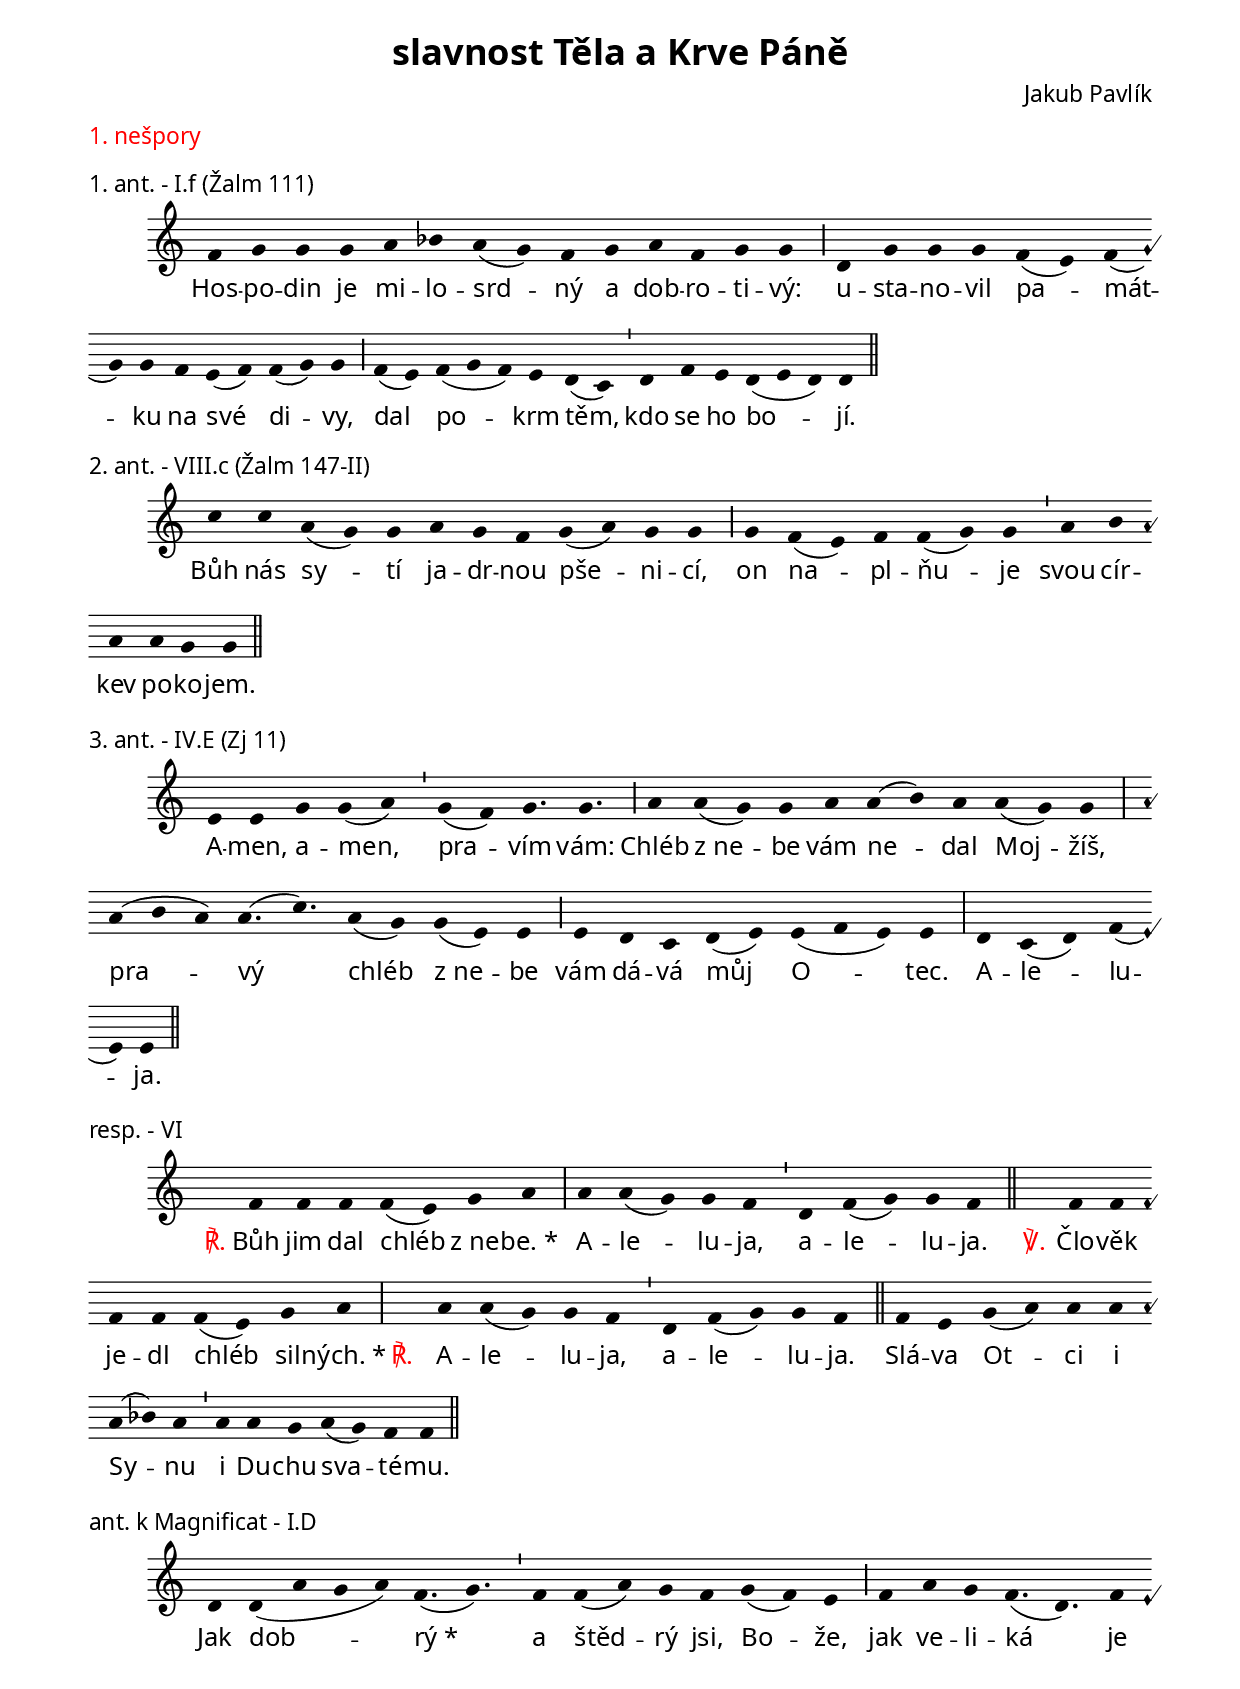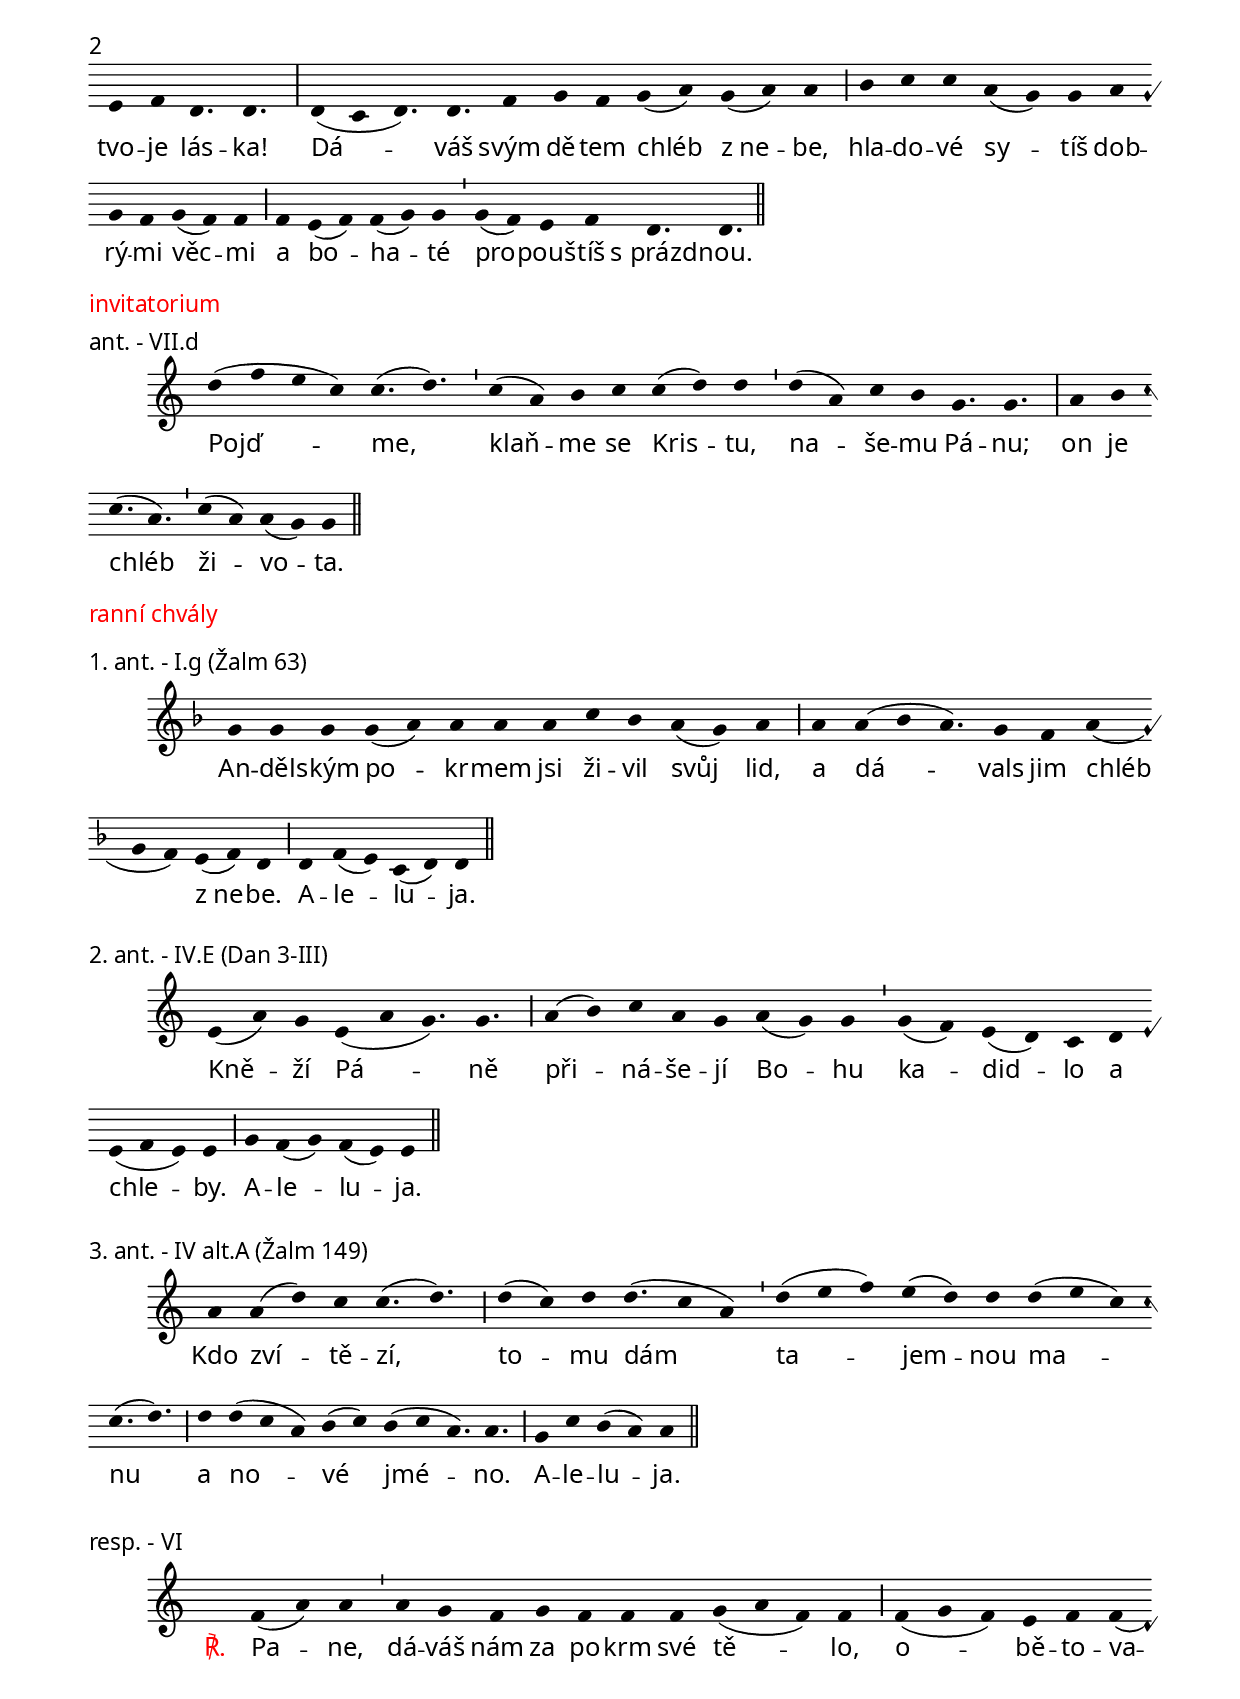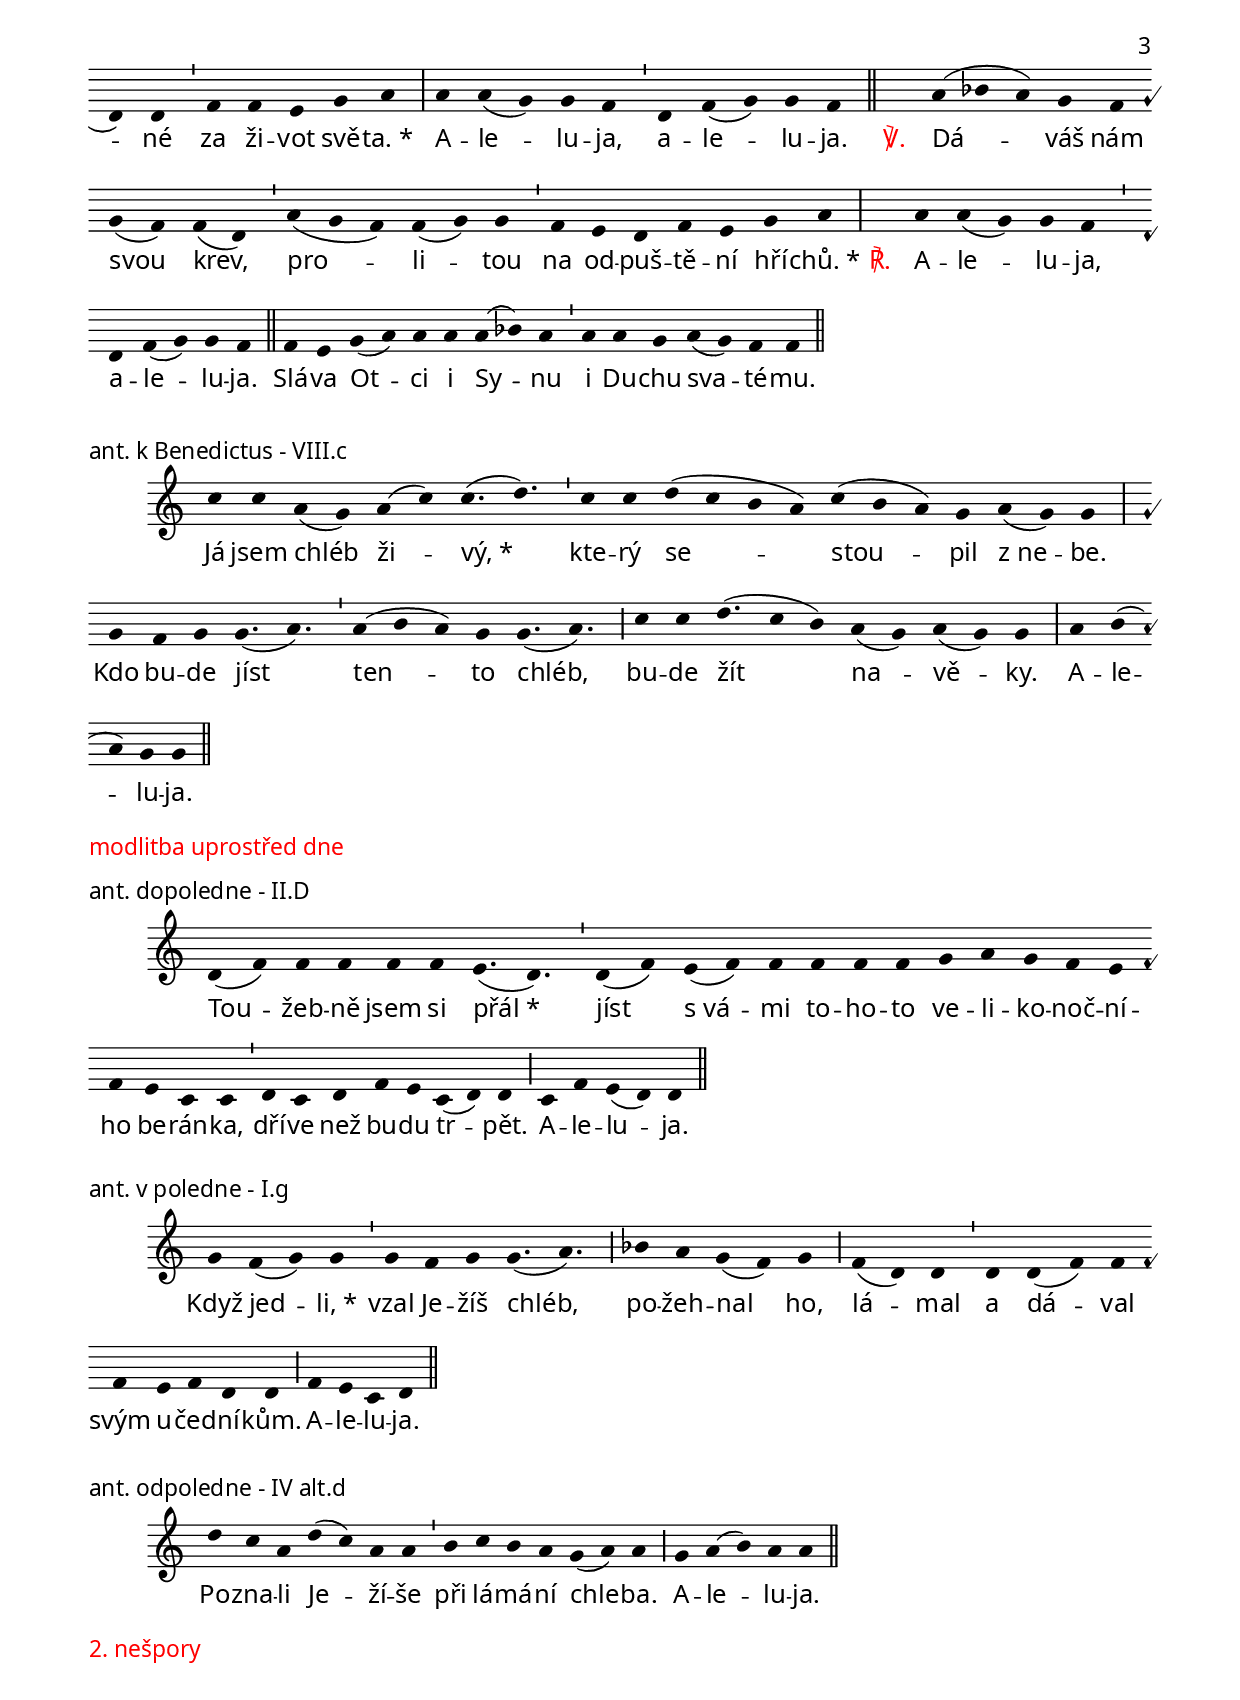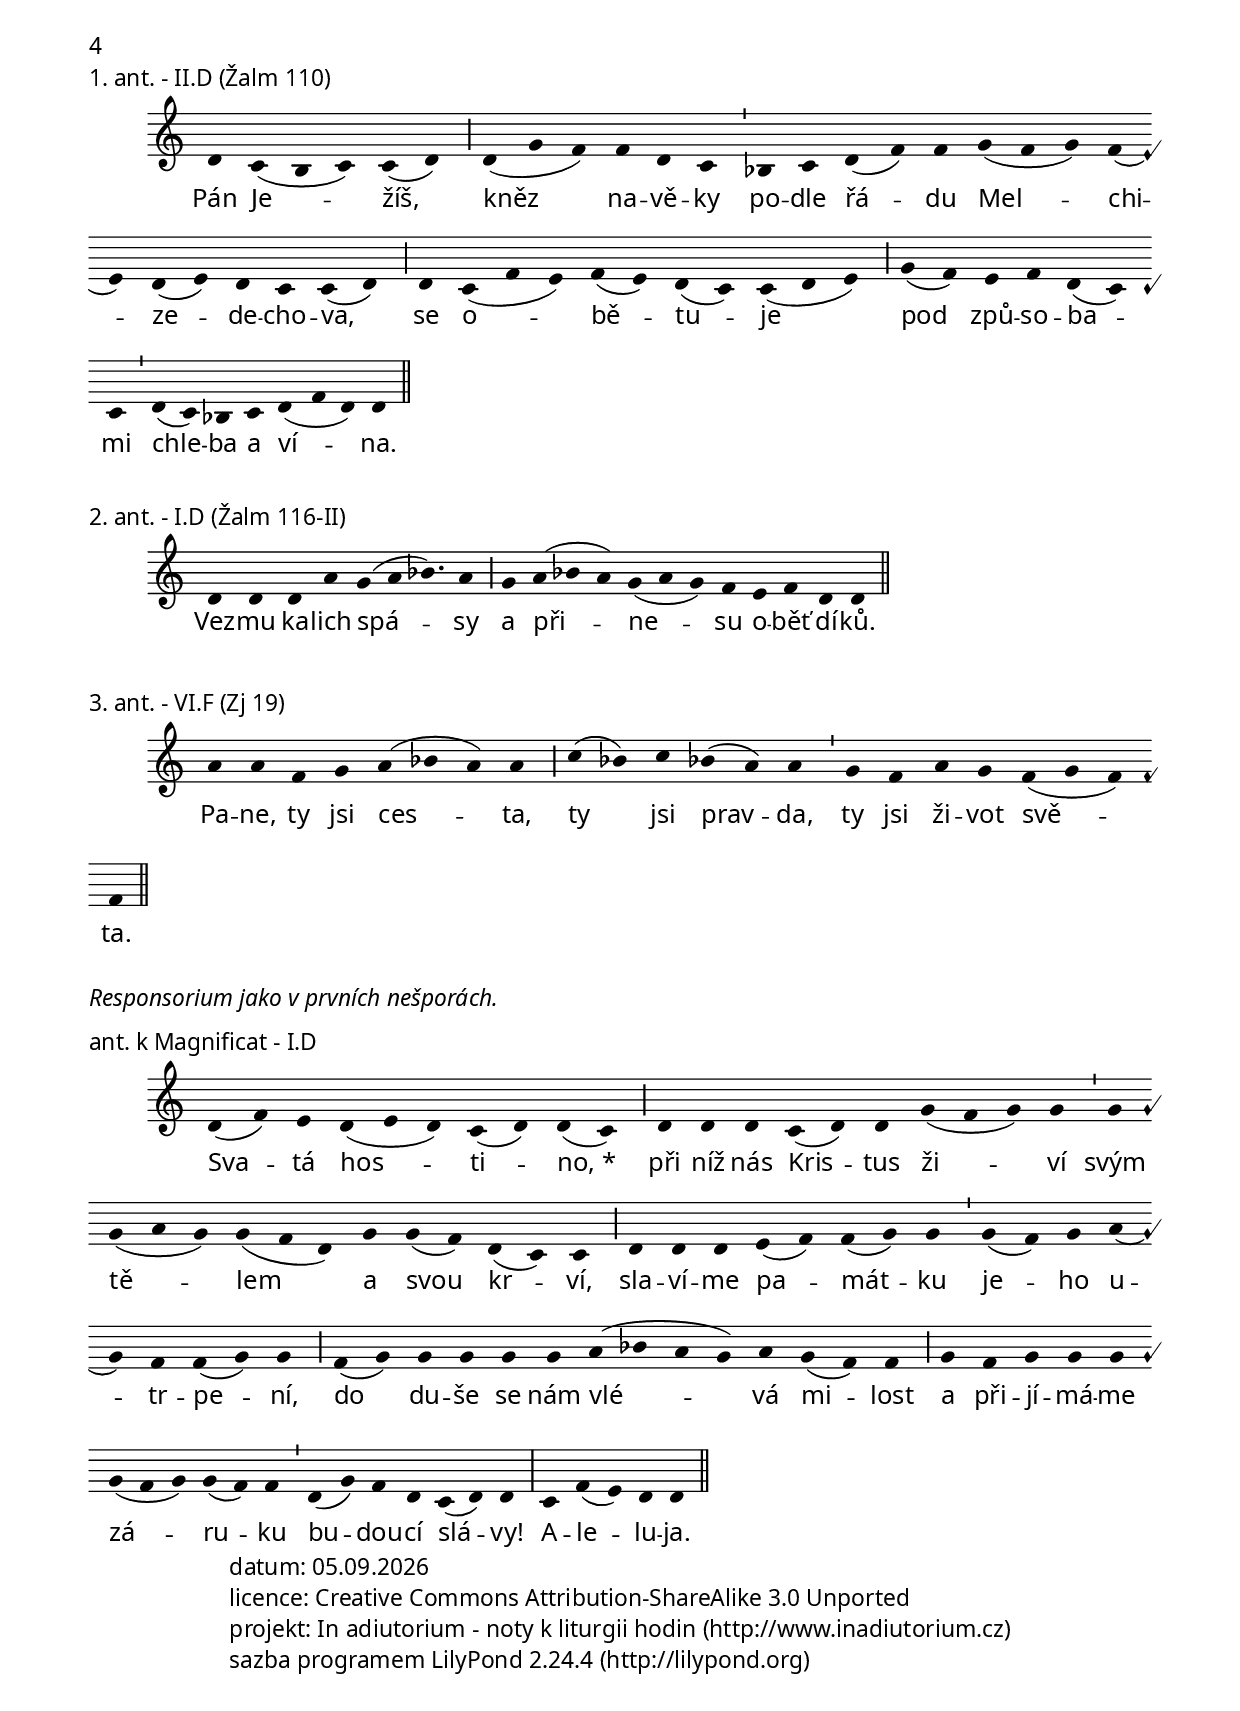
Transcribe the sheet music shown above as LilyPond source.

\version "2.14.2"

\header {
  title = "slavnost Těla a Krve Páně"
  composer = "Jakub Pavlík"
}

\include "spolecne.ly"
\include "dilyresponsorii.ly"

\markup {\nadpisHodinka {"1. nešpory"}}

\score {
  \relative c' {
    \choralniRezim
    f g g g a4 bes a( g) f g a f g g \barMaior
    d g g g f( e) f( g) g f e( f) f( g) g \barMaior
    f( e) f( g f) e d( c) \barMin d f e d( e d) d \barFinalis
  }
  \addlyrics {
    Hos -- po -- din je mi -- lo -- srd -- ný a dob -- ro -- ti -- vý:
    u -- sta -- no -- vil pa -- mát -- ku na své di -- vy,
    dal po -- krm těm, kdo se ho bo -- jí.
  }
  \header {
    quid = "1. ant."
    modus = "I"
    differentia = "f" 
    psalmus = "Žalm 111"
    id = ""
    piece = \markup {\sestavTitulek}
  }
}

\score {
  \relative c'' {
    \choralniRezim
    c4 c a( g) g a g f g( a) g g \barMaior
    g f( e) f f( g) g \barMin a b a a g g \barFinalis
  }
  \addlyrics {
    Bůh nás sy -- tí ja -- dr -- nou pše -- ni -- cí,
    on na -- pl -- ňu -- je svou cír -- kev po -- ko -- jem.
  }
  \header {
    quid = "2. ant."
    modus = "VIII"
    differentia = "c" 
    psalmus = "Žalm 147-II"
    id = ""
    piece = \markup {\sestavTitulek}
  }
}

\score {
  \relative c' {
    \choralniRezim
    e4 e g g( a) \barMin g( f) g4. g \barMaior
    a4 a( g) g a a( b) a a( g) g \barMax
    a( b a) a4.( c) a4( g) g( e) e \barMaior
    e d c d( e) e( f e) e \barMax
    d c( d) f( e) e \barFinalis
  }
  \addlyrics {
    A -- men, a -- men, pra -- vím vám:
    Chléb z_ne -- be vám ne -- dal Moj -- žíš,
    pra -- vý chléb z_ne -- be vám dá -- vá můj O -- tec.
    A -- le -- lu -- ja.
  }
  \header {
    quid = "3. ant."
    modus = "IV"
    differentia = "E" 
    psalmus = "Zj 11"
    id = ""
    piece = \markup {\sestavTitulek}
  }
}

\score {
  \relative c' {
    \choralniRezim
    
    % R
    \neviditelna f
    f4 f f f( e) g a \barMax
    \respVIalelujaResponsum \barFinalis
    % V
    \neviditelna f
    f4 f f f f( e) g a \barMax
    % R
    \neviditelna a
    \respVIalelujaResponsum \barFinalis
    % Slava
    \respVIalelujaDoxologie \barFinalis
  }
  \addlyrics {
    \Response Bůh jim dal chléb z_ne -- be._* 
    A -- le -- lu -- ja, a -- le -- lu -- ja.
    \Verse Člo -- věk je -- dl chléb sil -- ných._*
    \Response A -- le -- lu -- ja, a -- le -- lu -- ja.
    \textRespDoxologie
  }
  \header {
    quid = "resp."
    modus = "VI"
    id = ""
    piece = \markup {\sestavTitulekResp}
  }
}

\score {
  \relative c' {
    \choralniRezim
    d4 d( a' g a) f4.( g) \barMin f4 f( a) g f g( f) e \barMaior
    f a g f4.( d) f4 e f d4. d \barMax
    
    d4( c d4.) d f4 g f g( a) g( a) a \barMaior
    b c c a( g) g a g f g( f) f \barMaior
    f e( f) f( g) g \barMin g( f) e f d4. d \barFinalis
  }
  \addlyrics {
    Jak dob -- rý_* a štěd -- rý jsi, Bo -- že,
    jak ve -- li -- ká je tvo -- je lás -- ka!
    
    Dá -- váš svým dě -- tem chléb z_ne -- be,
    hla -- do -- vé sy -- tíš dob -- rý -- mi věc -- mi
    a bo -- ha -- té pro -- pouš -- tíš s_prázd -- nou.
  }
  \header {
    quid = "ant. k Magnificat"
    modus = "I"
    differentia = "D" 
    psalmus = ""
    id = ""
    piece = \markup {\sestavTitulekBezZalmu}
  }
}

\markup {\nadpisHodinka {"invitatorium"}}

\score {
  \relative c'' {
    \choralniRezim
    d4( f e c) c4.( d) \barMin
    c4( a) b c c( d) d \barMin
    d4( a) c b g4. g \barMax
    a4 b c4.( a) \barMin c4( a) a( g) g \barFinalis
  }
  \addlyrics {
    Pojď -- me, klaň -- me se Kris -- tu, na -- še -- mu Pá -- nu;
    on je chléb ži -- vo -- ta.
  }
  \header {
    quid = "ant."
    modus = "VII"
    differentia = "d" 
    psalmus = ""
    piece = \markup {\sestavTitulekBezZalmu}
  }
}

\markup {\nadpisHodinka {"ranní chvály"}}

\score {
  \relative c'' {
    \choralniRezim
    \key f \major
    g4 g g g( a) a a a c bes a( g) a \barMaior
    a a( bes a4.) g4 f a( g f) e( f) d \barMaior
    d f( e) c( d) d \barFinalis
  }
  \addlyrics {
    An -- děl -- ským po -- kr -- mem jsi ži -- vil svůj lid,
    a dá -- vals jim chléb z_ne -- be.
    A -- le -- lu -- ja.
  }
  \header {
    quid = "1. ant."
    modus = "I"
    differentia = "g" 
    psalmus = "Žalm 63"
    id = ""
    piece = \markup {\sestavTitulek}
  }
}

\score {
  \relative c' {
    \choralniRezim
    e4( a) g e( a g4.) g \barMaior
    a4( b) c a g a( g) g \barMin 
    g( f) e( d) c d e( f e) e \barMaior
    g f( g) f( e) e \barFinalis
  }
  \addlyrics {
    Kně -- ží Pá -- ně
    při -- ná -- še -- jí Bo -- hu ka -- did -- lo a chle -- by.
    A -- le -- lu -- ja.
  }
  \header {
    quid = "2. ant."
    modus = "IV"
    differentia = "E" 
    psalmus = "Dan 3-III"
    id = ""
    piece = \markup {\sestavTitulek}
  }
}

\score {
  \relative c'' {
    \choralniRezim
    a4 a( d) c c4.( d) \barMaior
    d4( c) d d4.( c4 a) \barMin d( e f) e( d) d d( e c) c4.( d) \barMaior
    d4 d( c a) b( c) b( c a4.) a \barMaior
    g4 c b( a) a \barFinalis 
  }
  \addlyrics {
    Kdo zví -- tě -- zí, 
    to -- mu dám ta -- jem -- nou ma -- nu
    a no -- vé jmé -- no.
    A -- le -- lu -- ja.
  }
  \header {
    quid = "3. ant."
    modus = "IV alt"
    differentia = "A" 
    psalmus = "Žalm 149"
    id = ""
    piece = \markup {\sestavTitulek}
  }
}

\score {
  \relative c' {
    \choralniRezim
    
    % R
    \neviditelna f
    f4( a) a \barMin a g f g f f f g( a f) f \barMaior f( g f) e f f( d) d \barMin f f e g a \barMax
    \respVIalelujaResponsum \barFinalis
    % V
    \neviditelna f
    a( bes a) g f g( f) f( d) \barMin a'( g f) f( g) g \barMin f e d f e g a \barMax
    % R
    \neviditelna a
    \respVIalelujaResponsum \barFinalis
    % Slava
    \respVIalelujaDoxologie \barFinalis
  }
  \addlyrics {
    \Response Pa -- ne, dá -- váš nám za po -- krm své tě -- lo, o -- bě -- to -- va -- né za ži -- vot svě -- ta._*
    A -- le -- lu -- ja, a -- le -- lu -- ja.
    \Verse Dá -- váš nám svou krev, pro -- li -- tou na od -- puš -- tě -- ní hří -- chů._*
    \Response A -- le -- lu -- ja, a -- le -- lu -- ja.
    \textRespDoxologie
  }
  \header {
    quid = "resp."
    modus = "VI"
    id = ""
    piece = \markup {\sestavTitulekResp}
  }
}

\score {
  \relative c'' {
    \choralniRezim
    c4 c a( g) a( c) c4.( d) \barMin c4 c d( c b a) c( b a) g a( g) g \barMax 
    g f g g4.( a) \barMin a4( b a) g g4.( a) \barMaior c4 c d4.( c4 b) a( g) a( g) g \barMax
    a b( a) g g \barFinalis
  }
  \addlyrics {
    Já jsem chléb ži -- vý,_* kte -- rý se -- stou -- pil z_ne -- be.
    Kdo bu -- de jíst ten -- to chléb, bu -- de žít na -- vě -- ky.
    A -- le -- lu -- ja.
  }
  \header {
    quid = "ant. k Benedictus"
    modus = "VIII"
    differentia = "c" 
    psalmus = ""
    id = ""
    piece = \markup {\sestavTitulekBezZalmu}
  }
}

\markup {\nadpisHodinka {"modlitba uprostřed dne"}}

\score {
  \relative c' {
    \choralniRezim
    d4( f) f f f f e4.( d) \barMin
    d4( f) e( f) f f f f g a g f e f e c c \barMin
    d c d f e c( d) d \barMaior
    c f e( d) d \barFinalis
  }
  \addlyrics {
    Tou -- žeb -- ně jsem si přál_*
    jíst s_vá -- mi to -- ho -- to ve -- li -- ko -- noč -- ní -- ho be -- rán -- ka,
    dří -- ve než bu -- du tr -- pět.
    A -- le -- lu -- ja.
  }
  \header {
    quid = "ant. dopoledne"
    modus = "II"
    differentia = "D" 
    psalmus = ""
    id = ""
    fons = "Svatý týden, čtvrtek, ad Benedictus; přidáno aleluja"
    piece = \markup {\sestavTitulekBezZalmu}
  }
}

\score {
  \relative c'' {
    \choralniRezim
    g4 f( g) g \barMin g f g g4.( a) \barMaior
    bes4 a g( f) g \barMaior
    f( d) d \barMin d d( f) f f e f d d \barMaior
    f e c d \barFinalis
  }
  \addlyrics {
    Když jed -- li,_* vzal Je -- žíš chléb,
    po -- žeh -- nal ho,
    lá -- mal a dá -- val svým u -- čed -- ní -- kům.
    A -- le -- lu -- ja.
  }
  \header {
    quid = "ant. v poledne"
    modus = "I"
    differentia = "g" 
    psalmus = ""
    id = ""
    fons = "Velikonoční triduum, Zelený čtvrtek, ad Magnificat; přidáno aleluja"
    piece = \markup {\sestavTitulekBezZalmu}
  }
}

\score {
  \relative c'' {
    \choralniRezim
    d4 c a d( c) a a \barMin b c b a g( a) a \barMaior
    g a( b) a a \barFinalis
  }
  \addlyrics {
    Po -- zna -- li Je -- ží -- še při lá -- má -- ní chle -- ba.
    A -- le -- lu -- ja.
  }
  \header {
    quid = "ant. odpoledne"
    modus = "IV alt"
    differentia = "d" 
    psalmus = ""
    id = ""
    piece = \markup {\sestavTitulekBezZalmu}
  }
}

\markup {\nadpisHodinka {"2. nešpory"}}

\score {
  \relative c' {
    \choralniRezim
    d c( b c) c( d) \barMaior
    d( g f) f d c \barMin bes! c d( f) f g( f g) f( e) d( e) d c c( d) \barMaior
    d c( f e) f( e) d( c) c( d e) \barMaior 
    g( f) e f d( c) c \barMin d( c) bes! c d( f d) d \barFinalis
  }
  \addlyrics {
    Pán Je -- žíš,
    kněz na -- vě -- ky po -- dle řá -- du Mel -- chi -- ze -- de -- cho -- va,
    se o -- bě -- tu -- je 
    pod způ -- so -- ba -- mi chle -- ba a ví -- na.
  }
  \header {
    quid = "1. ant."
    modus = "II"
    differentia = "D" 
    psalmus = "Žalm 110"
    id = ""
    piece = \markup {\sestavTitulek}
  }
}

\score {
  \relative c' {
    \choralniRezim
    d4 d d a' g( a bes4.) a4 \barMaior
    g a( bes a) g( a g) f e f d d \barFinalis
  }
  \addlyrics {
    Vez -- mu ka -- lich spá -- sy
    a při -- ne -- su o -- běť dí -- ků.
  }
  \header {
    quid = "2. ant."
    modus = "I"
    differentia = "D" 
    psalmus = "Žalm 116-II"
    id = ""
    piece = \markup {\sestavTitulek}
  }
}

\score {
  \relative c'' {
    \choralniRezim
    a4 a f g a( bes a) a \barMaior
    c( bes) c bes( a) a \barMin g f a g f( g f) f \barFinalis
  }
  \addlyrics {
    Pa -- ne, ty jsi ces -- ta, 
    ty jsi prav -- da,
    ty jsi ži -- vot svě -- ta.
  }
  \header {
    quid = "3. ant."
    modus = "VI"
    differentia = "F" 
    psalmus = "Zj 19"
    id = ""
    piece = \markup {\sestavTitulek}
  }
}

\markup\italic{Responsorium jako v prvních nešporách.}

\score {
  \relative c' {
    \choralniRezim
    d( f) e d( e d) c( d) d( c) \barMaior
    d d d c( d) d g( f g) g \barMin g g( a g) g( f d) g g( f) d( c) c \barMaior
    d d d e( f) f( g) g \barMin g( f) g a( g) f f( g) g \barMaior
    f( g) g g g g a( bes a g) a g( f) f \barMaior
    g f g g g g( f g) g( f) f \barMin d( g) f d c( d) d \barMax
    c f( e) d d \barFinalis
  }
  \addlyrics {
    % Jedno dlouhe rozvite osloveni - bez jakehokoli nasledneho
    % sdeleni.
    Sva -- tá hos -- ti -- no,_*
    při níž nás Kris -- tus ži -- ví svým tě -- lem a svou kr -- ví,
    sla -- ví -- me pa -- mát -- ku je -- ho u -- tr -- pe -- ní,
    do du -- še se nám vlé -- vá mi -- lost
    a při -- jí -- má -- me zá -- ru -- ku bu -- dou -- cí slá -- vy!
    A -- le -- lu -- ja.
  }
  \header {
    quid = "ant. k Magnificat"
    modus = "I"
    differentia = "D" 
    psalmus = ""
    id = ""
    piece = \markup {\sestavTitulekBezZalmu}
  }
}